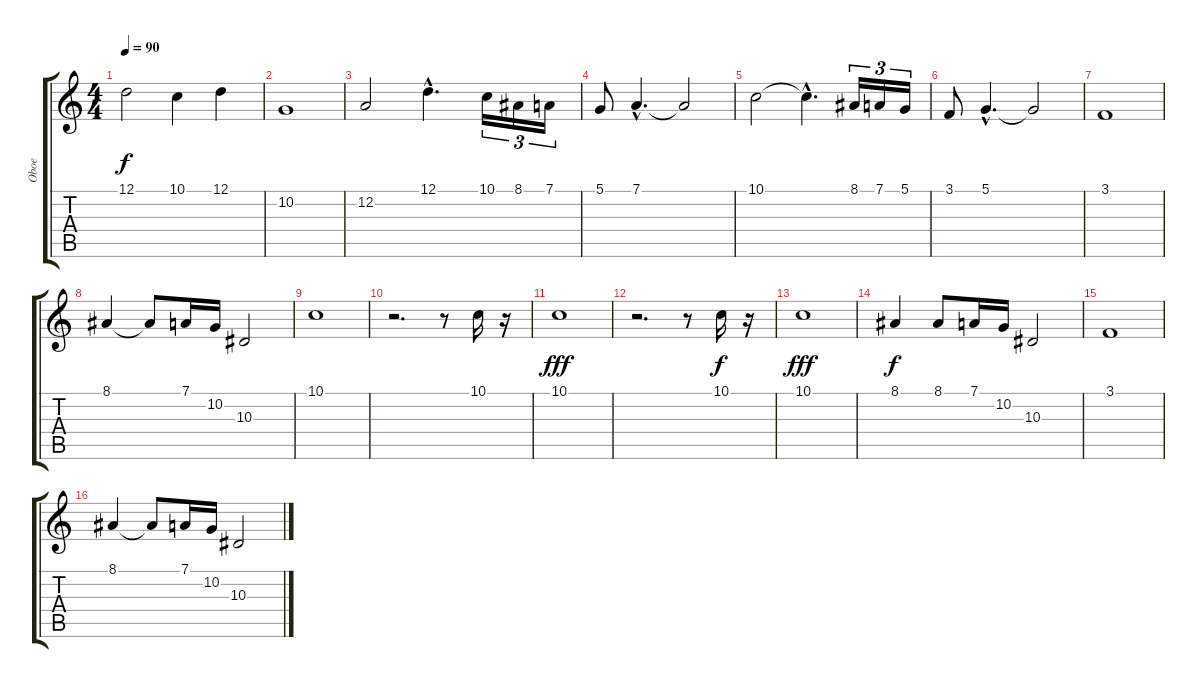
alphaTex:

\track ("Oboe" "Oboe") {instrument oboe}
\staff {score tabs}
\tuning (D4 A3 F3 C3 G2 D2) {hide}
\ts (4 4)
\tempo 90
\clef g2
\ks c
12.1.2{dy f} 10.1.4 12.1.4 |
10.2.1 |
12.2.2 12.1{hac}.4{d} 10.1.16{tu (3 2)} 8.1.16{tu (3 2)} 7.1.16{tu (3 2)} |
5.1.8 7.1{hac}.4{d} 7.1{t}.2 |
10.1.2 10.1{hac t}.4{d} 8.1.16{tu (3 2)} 7.1.16{tu (3 2)} 5.1.16{tu (3 2)} |
3.1.8 5.1{hac}.4{d} 5.1{t}.2 |
3.1.1 |
8.1.4 8.1{t}.8 7.1.16 10.2.16 10.3.2 |
10.1.1 |
r.2{d} r.8 10.1.16 r.16 |
10.1.1{dy fff} |
r.2{d} r.8 10.1.16{dy f} r.16 |
10.1.1{dy fff} |
8.1.4{dy f} 8.1.8 7.1.16 10.2.16 10.3.2 |
3.1.1 |
8.1.4 8.1{t}.8 7.1.16 10.2.16 10.3.2
